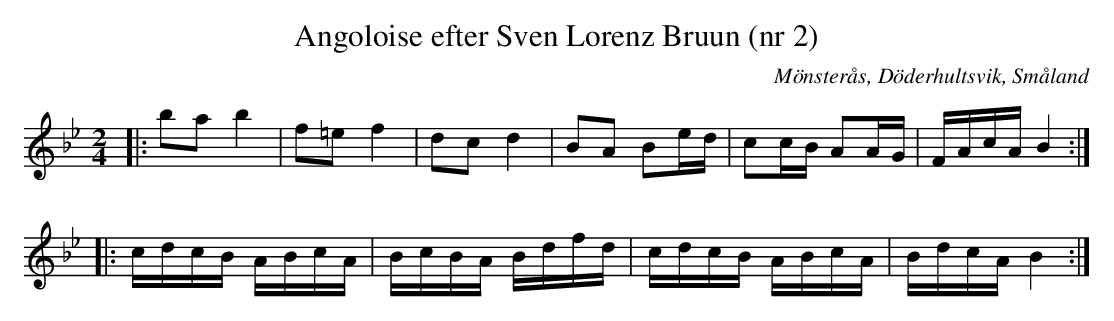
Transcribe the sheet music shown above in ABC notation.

X:1
T:Angoloise efter Sven Lorenz Bruun (nr 2)
M:2/4
L:1/8
O:Mönsterås, Döderhultsvik, Småland
K:Bb
|:ba b2|f=e f2|dc d2|BA Be/2d/2|cc/2B/2 AA/2G/2|F/2A/2c/2A/2 B2:|
L:1/16
|:cdcB ABcA|BcBA Bdfd|cdcB ABcA|BdcA B4:|
